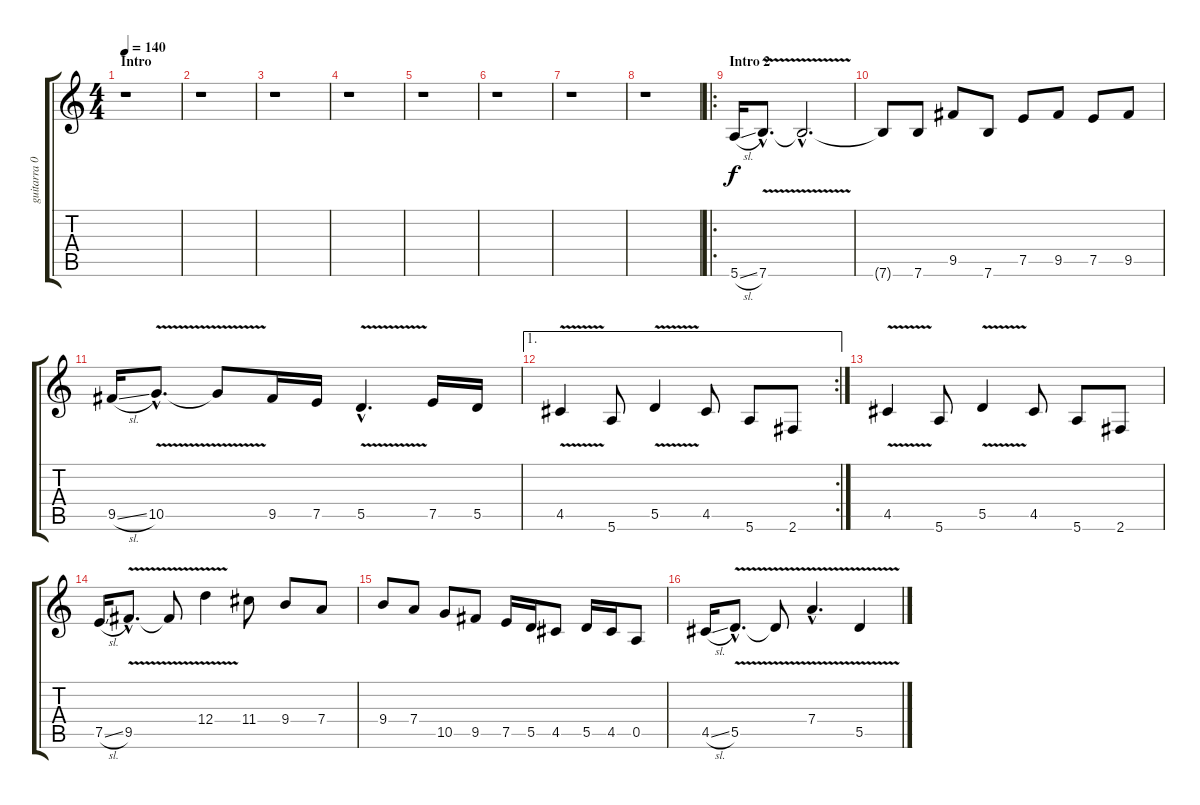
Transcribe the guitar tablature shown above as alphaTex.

\track ("guitarra 01" "guitarra 0") {instrument distortionguitar}
\staff {score tabs}
\tuning (E4 B3 G3 D3 A2 E2) {hide}
\ts (4 4)
\section ("" "Intro")
\tempo 140
\clef g2
\ks c
r.1{dy f instrument distortionguitar} |
r.1 |
r.1 |
r.1 |
r.1 |
r.1 |
r.1 |
r.1 |
\ro
\section ("" "Intro 2")
5.6{sl}.16 7.6{v hac}.8{d} 7.6{hac t}.2{d} |
7.6{t}.8 7.6.8 9.5.8 7.6.8 7.5.8 9.5.8 7.5.8 9.5.8 |
9.5{sl}.16 10.5{v hac}.8{d} 10.5{t}.8 9.5.16 7.5.16 5.5{v hac}.4{d} 7.5.16 5.5.16 |
\ae 1
\rc 2
4.5{v}.4 5.6.8 5.5{v}.4 4.5.8 5.6.8 2.6.8 |
4.5{v}.4 5.6.8 5.5{v}.4 4.5.8 5.6.8 2.6.8 |
7.5{sl}.16 9.5{v hac}.8{d} 9.5{t}.8 12.4{v}.4 11.4.8 9.4.8 7.4.8 |
9.4.8 7.4.8 10.5.8 9.5.8 7.5.16 5.5.16 4.5.8 5.5.16 4.5.16 0.5.8 |
4.5{sl}.16 5.5{v hac}.8{d} 5.5{t}.8 7.4{v hac}.4{d} 5.5{v}.4
